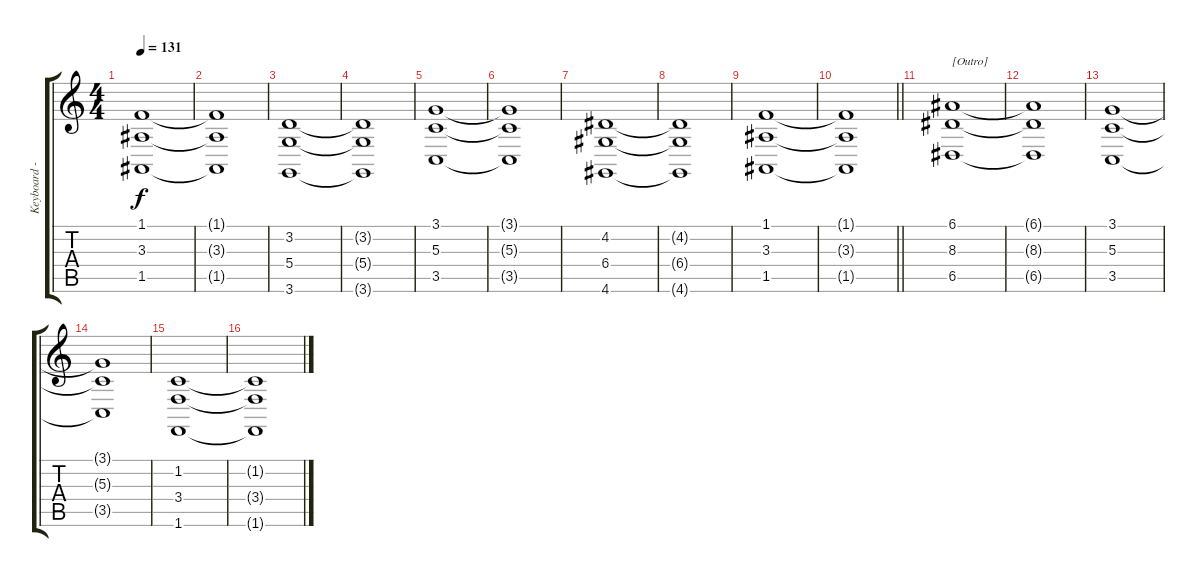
\track ("Keyboard - Strings" "Keyboard -") {instrument stringensemble1}
\staff {score tabs}
\tuning (E4 B3 G3 D3 A2 E2) {hide}
\ts (4 4)
\tempo 131
\clef g2
\ks c
(1.1 3.3 1.5).1{dy f} |
(1.1{t} 3.3{t} 1.5{t}).1 |
(3.2 5.4 3.6).1 |
(3.2{t} 5.4{t} 3.6{t}).1 |
(3.1 5.3 3.5).1 |
(3.1{t} 5.3{t} 3.5{t}).1 |
(4.2 6.4 4.6).1 |
(4.2{t} 6.4{t} 4.6{t}).1 |
(1.1 3.3 1.5).1 |
\barLineRight lightlight
(1.1{t} 3.3{t} 1.5{t}).1 |
(6.1 8.3 6.5).1{txt "[Outro]" volume 6} |
(6.1{t} 8.3{t} 6.5{t}).1 |
(3.1 5.3 3.5).1 |
(3.1{t} 5.3{t} 3.5{t}).1 |
(1.2 3.4 1.6).1{volume 6} |
(1.2{t} 3.4{t} 1.6{t}).1
